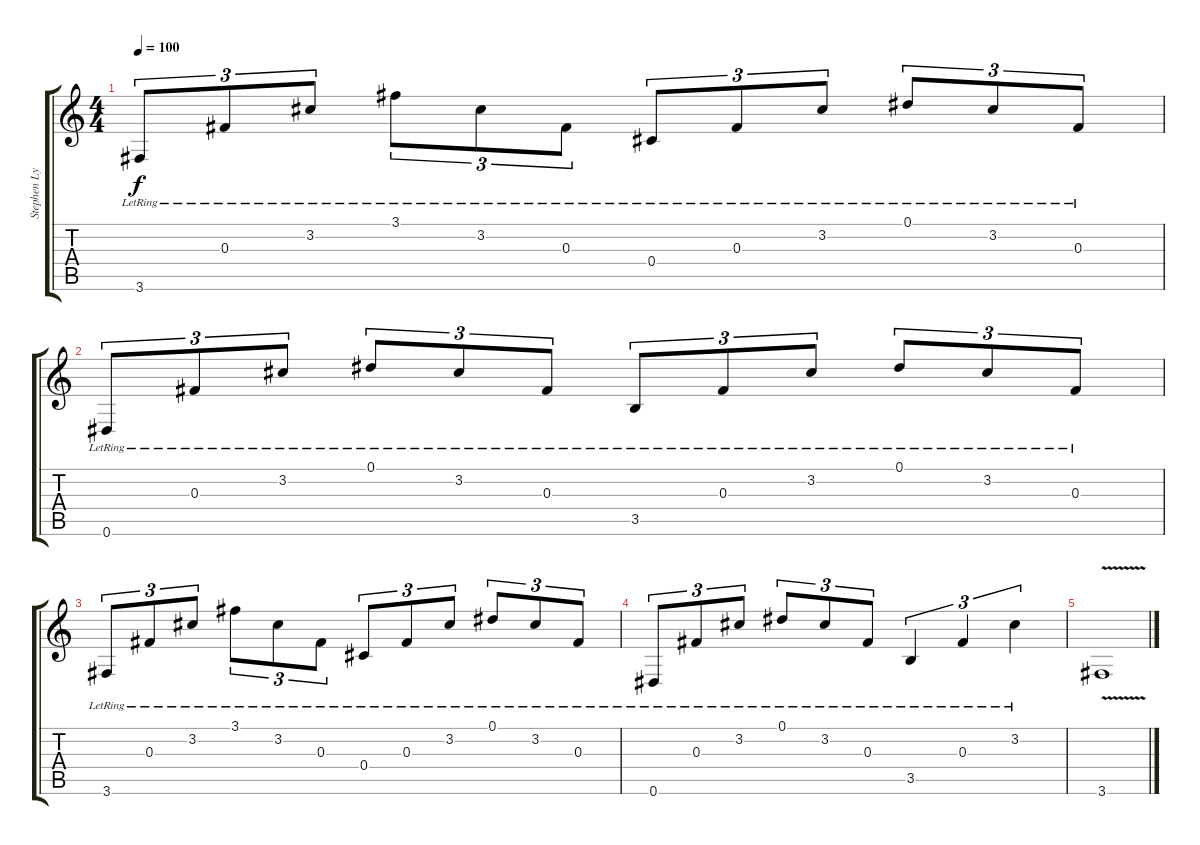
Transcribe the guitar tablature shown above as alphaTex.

\track ("Stephen Lynch" "Stephen Ly") {instrument acousticguitarsteel}
\staff {score tabs}
\tuning (Eb4 Bb3 Gb3 Db3 Ab2 Eb2) {hide}
\ts (4 4)
\tempo 100
\clef g2
\ks c
3.6{lr}.8{tu (3 2) dy f} 0.3{lr}.8{tu (3 2)} 3.2{lr}.8{tu (3 2)} 3.1{lr}.8{tu (3 2)} 3.2{lr}.8{tu (3 2)} 0.3{lr}.8{tu (3 2)} 0.4{lr}.8{tu (3 2)} 0.3{lr}.8{tu (3 2)} 3.2{lr}.8{tu (3 2)} 0.1{lr}.8{tu (3 2)} 3.2{lr}.8{tu (3 2)} 0.3{lr}.8{tu (3 2)} |
0.6{lr}.8{tu (3 2)} 0.3{lr}.8{tu (3 2)} 3.2{lr}.8{tu (3 2)} 0.1{lr}.8{tu (3 2)} 3.2{lr}.8{tu (3 2)} 0.3{lr}.8{tu (3 2)} 3.5{lr}.8{tu (3 2)} 0.3{lr}.8{tu (3 2)} 3.2{lr}.8{tu (3 2)} 0.1{lr}.8{tu (3 2)} 3.2{lr}.8{tu (3 2)} 0.3{lr}.8{tu (3 2)} |
3.6{lr}.8{tu (3 2)} 0.3{lr}.8{tu (3 2)} 3.2{lr}.8{tu (3 2)} 3.1{lr}.8{tu (3 2)} 3.2{lr}.8{tu (3 2)} 0.3{lr}.8{tu (3 2)} 0.4{lr}.8{tu (3 2)} 0.3{lr}.8{tu (3 2)} 3.2{lr}.8{tu (3 2)} 0.1{lr}.8{tu (3 2)} 3.2{lr}.8{tu (3 2)} 0.3{lr}.8{tu (3 2)} |
0.6{lr}.8{tu (3 2)} 0.3{lr}.8{tu (3 2)} 3.2{lr}.8{tu (3 2)} 0.1{lr}.8{tu (3 2)} 3.2{lr}.8{tu (3 2)} 0.3{lr}.8{tu (3 2)} 3.5{lr}.4{tu (3 2)} 0.3{lr}.4{tu (3 2)} 3.2{lr}.4{tu (3 2)} |
3.6{v}.1
